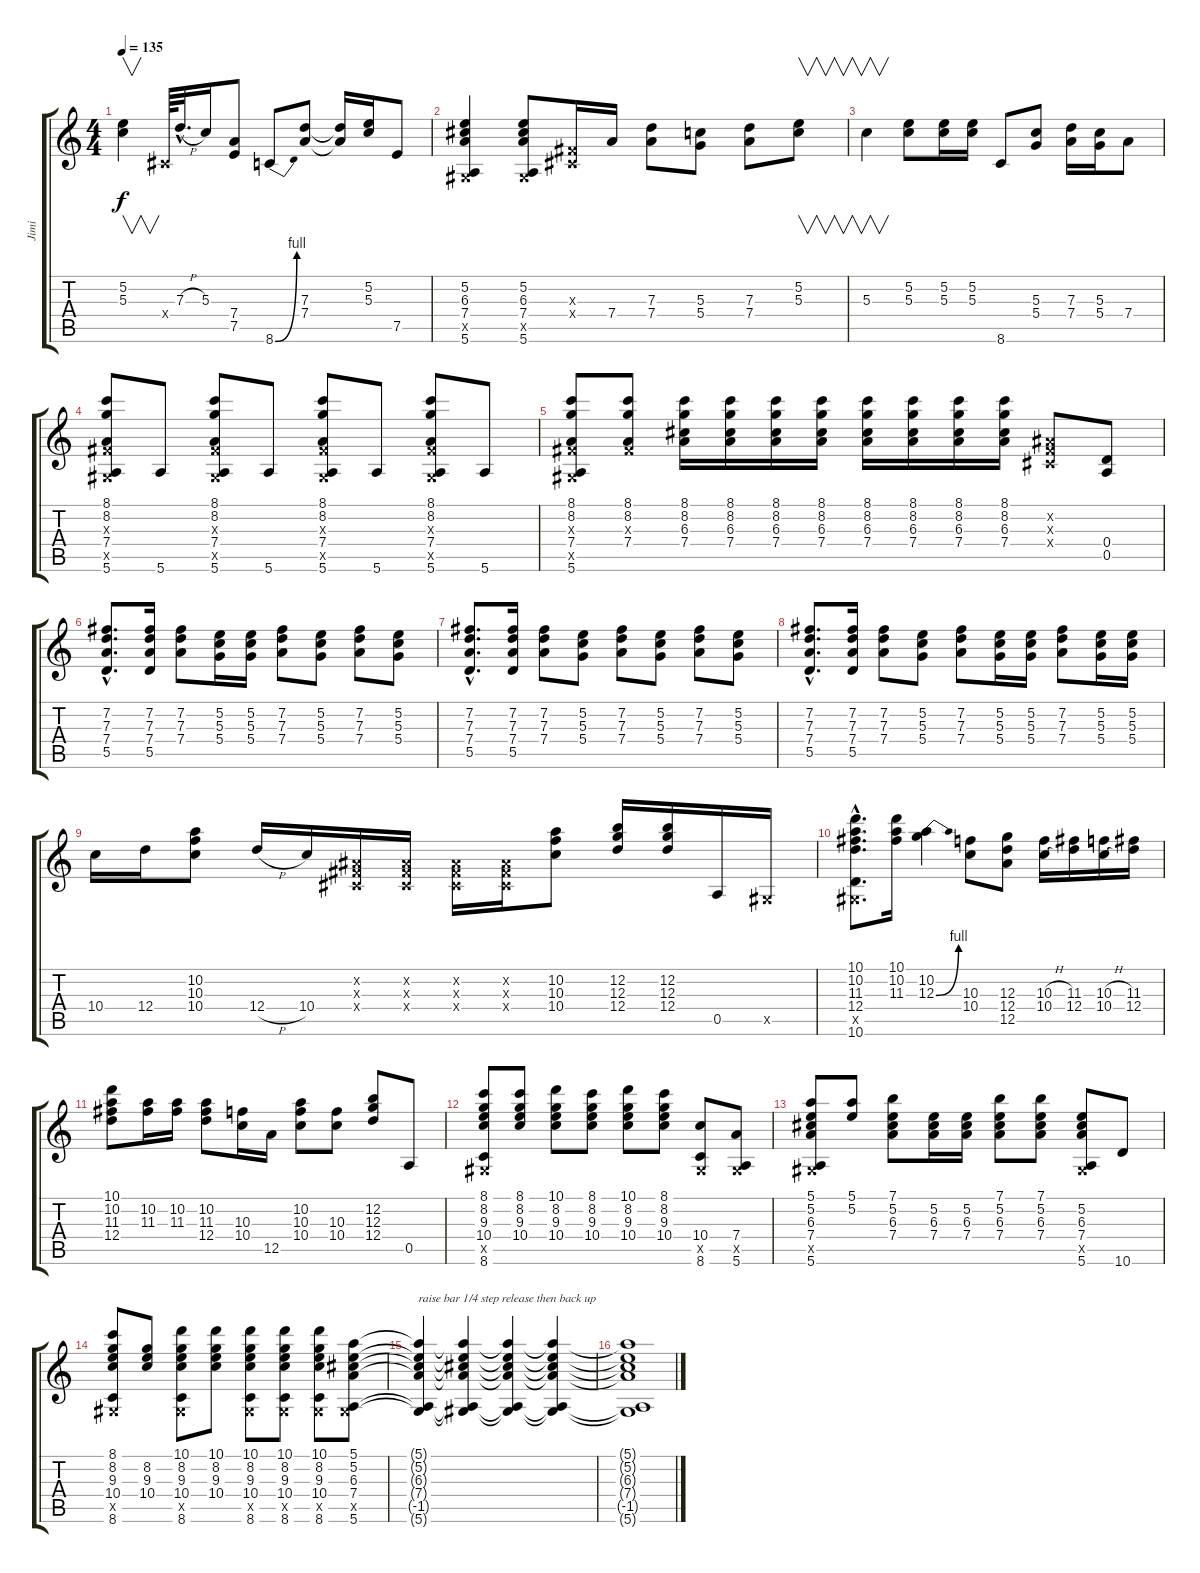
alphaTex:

\track ("Jimi " "Jimi ") {instrument electricguitarclean}
\staff {score tabs}
\tuning (E4 B3 G3 D3 A2 E2) {hide}
\ts (4 4)
\tempo 135
\clef g2
\ks c
(5.2 5.3).4{v dy f} -1.4{x}.64 7.3{h hac}.32{d} 5.3.16 (7.4 7.5).8 8.6{be (bend 0 0 60 4)}.8 (7.3 7.4).8 (7.3{t} 7.4{t}).16 (5.2 5.3).16 7.5.8 |
(5.2 6.3 7.4 -1.5{x} 5.6).4 (5.2 6.3 7.4 -1.5{x} 5.6).8 (-1.3{x} -1.4{x}).16 7.4.16 (7.3 7.4).8 (5.3 5.4).8 (7.3 7.4).8 (5.2 5.3).8{v} |
5.3.4{v} (5.2 5.3).8 (5.2 5.3).16 (5.2 5.3).16 8.6.8 (5.3 5.4).8 (7.3 7.4).16 (5.3 5.4).16 7.4.8 |
(8.1 8.2 -1.3{x} 7.4 -1.5{x} 5.6).8 5.6.8 (8.1 8.2 -1.3{x} 7.4 -1.5{x} 5.6).8 5.6.8 (8.1 8.2 -1.3{x} 7.4 -1.5{x} 5.6).8 5.6.8 (8.1 8.2 -1.3{x} 7.4 -1.5{x} 5.6).8 5.6.8 |
(8.1 8.2 -1.3{x} 7.4 -1.5{x} 5.6).8 (8.1 8.2 -1.3{x} 7.4).8 (8.1 8.2 6.3 7.4).16 (8.1 8.2 6.3 7.4).16 (8.1 8.2 6.3 7.4).16 (8.1 8.2 6.3 7.4).16 (8.1 8.2 6.3 7.4).16 (8.1 8.2 6.3 7.4).16 (8.1 8.2 6.3 7.4).16 (8.1 8.2 6.3 7.4).16 (-1.2{x} -1.3{x} -1.4{x}).8 (0.4 0.5).8 |
(7.2{hac} 7.3{hac} 7.4{hac} 5.5{hac}).8{d} (7.2 7.3 7.4 5.5).16 (7.2 7.3 7.4).8 (5.2 5.3 5.4).16 (5.2 5.3 5.4).16 (7.2 7.3 7.4).8 (5.2 5.3 5.4).8 (7.2 7.3 7.4).8 (5.2 5.3 5.4).8 |
(7.2{hac} 7.3{hac} 7.4{hac} 5.5{hac}).8{d} (7.2 7.3 7.4 5.5).16 (7.2 7.3 7.4).8 (5.2 5.3 5.4).8 (7.2 7.3 7.4).8 (5.2 5.3 5.4).8 (7.2 7.3 7.4).8 (5.2 5.3 5.4).8 |
(7.2{hac} 7.3{hac} 7.4{hac} 5.5{hac}).8{d} (7.2 7.3 7.4 5.5).16 (7.2 7.3 7.4).8 (5.2 5.3 5.4).8 (7.2 7.3 7.4).8 (5.2 5.3 5.4).16 (5.2 5.3 5.4).16 (7.2 7.3 7.4).8 (5.2 5.3 5.4).16 (5.2 5.3 5.4).16 |
10.4.16 12.4.16 (10.2 10.3 10.4).8 12.4{h}.16 10.4.16 (-1.2{x} -1.3{x} -1.4{x}).16 (-1.2{x} -1.3{x} -1.4{x}).16 (-1.2{x} -1.3{x} -1.4{x}).16 (-1.2{x} -1.3{x} -1.4{x}).16 (10.2 10.3 10.4).8 (12.2 12.3 12.4).16 (12.2 12.3 12.4).16 0.5.16 -1.5{x}.16 |
(10.1{hac} 10.2{hac} 11.3{hac} 12.4{hac} -1.5{hac x} 10.6{hac}).8{d} (10.1 10.2 11.3).16 (10.2 12.3{be (bend 0 0 60 4)}).4 (10.3 10.4).8 (12.3 12.4 12.5).8 (10.3{h} 10.4{h}).16 (11.3 12.4).16 (10.3{h} 10.4{h}).16 (11.3 12.4).16 |
(10.1 10.2 11.3 12.4).8 (10.2 11.3).16 (10.2 11.3).16 (10.2 11.3 12.4).8 (10.3 10.4).16 12.5.16 (10.2 10.3 10.4).8 (10.3 10.4).8 (12.2 12.3 12.4).8 0.5.8 |
(8.1 8.2 9.3 10.4 -1.5{x} 8.6).8 (8.1 8.2 9.3 10.4).8 (10.1 8.2 9.3 10.4).8 (8.1 8.2 9.3 10.4).8 (10.1 8.2 9.3 10.4).8 (8.1 8.2 9.3 10.4).8 (10.4 -1.5{x} 8.6).8 (7.4 -1.5{x} 5.6).8 |
(5.1 5.2 6.3 7.4 -1.5{x} 5.6).8 (5.1 5.2).8 (7.1 5.2 6.3 7.4).8 (5.2 6.3 7.4).16 (5.2 6.3 7.4).16 (7.1 5.2 6.3 7.4).8 (7.1 5.2 6.3 7.4).8 (5.2 6.3 7.4 -1.5{x} 5.6).8 10.6.8 |
(8.1 8.2 9.3 10.4 -1.5{x} 8.6).8 (8.2 9.3 10.4).8 (10.1 8.2 9.3 10.4 -1.5{x} 8.6).8 (10.1 8.2 9.3 10.4).8 (10.1 8.2 9.3 10.4 -1.5{x} 8.6).8 (10.1 8.2 9.3 10.4 -1.5{x} 8.6).8 (10.1 8.2 9.3 10.4 -1.5{x} 8.6).8 (5.1 5.2 6.3 7.4 -1.5{x} 5.6).8 |
(5.1{t} 5.2{t} 6.3{t} 7.4{t} -1.5{t} 5.6{t}).4{txt "raise bar 1/4 step release then back up"} (5.1{t} 5.2{t} 6.3{t} 7.4{t} -1.5{t} 5.6{t}).4 (5.1{t} 5.2{t} 6.3{t} 7.4{t} -1.5{t} 5.6{t}).4 (5.1{t} 5.2{t} 6.3{t} 7.4{t} -1.5{t} 5.6{t}).4 |
(5.1{t} 5.2{t} 6.3{t} 7.4{t} -1.5{t} 5.6{t}).1
